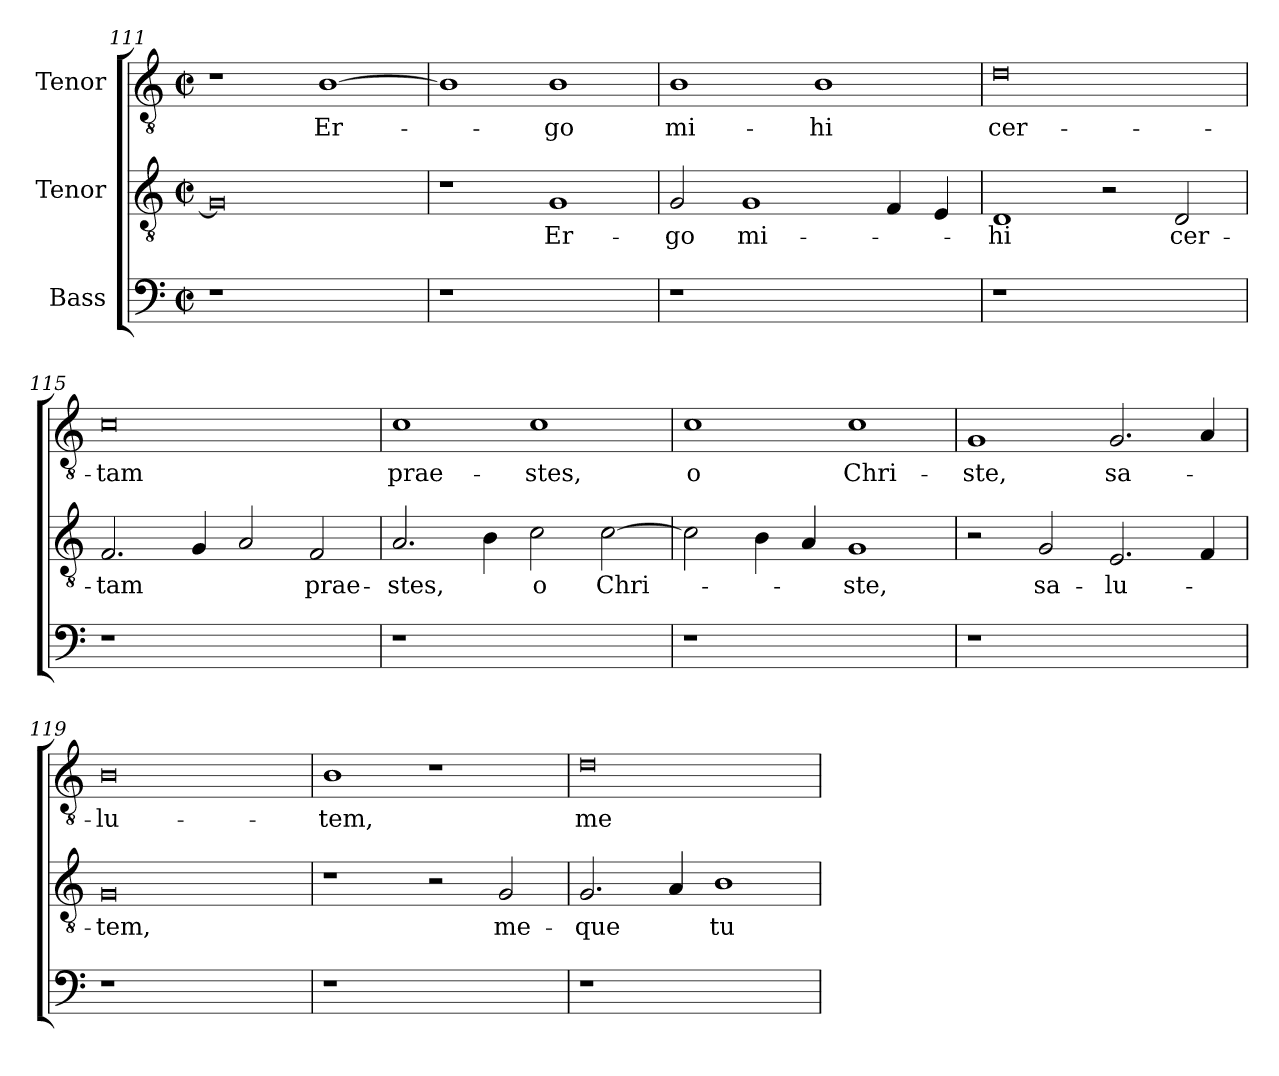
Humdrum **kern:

**kern	**kern	**text	**kern	**text
*part3	*part2	*part2	*part1	*part1
*staff3	*staff2	*staff2	*staff1	*staff1
*I"Bass	*I"Tenor	*	*I"Tenor	*
!!LO:LB:g=z
*clefF4	*clefGv2	*	*clefGv2	*
*	*ITrd7c12	*	*ITrd7c12	*
*k[]	*k[]	*	*k[]	*
*C:	*C:	*	*C:	*
*M2/2	*M2/2	*	*M2/2	*
*met(c|)	*met(c|)	*	*met(c|)	*
=111	=111	=111	=111	=111
!LO:N:vis=1	!	!	!	!
1r	0GGi]	.	1r	.
!	!	!	!	!LO:LY:b:color=#000000
1ryy	.	.	[>1BBi	Er-
=112	=112	=112	=112	=112
!LO:N:vis=1	!	!	!	!
1r	1r	.	1BBi]	.
!	!	!LO:LY:b:color=#000000	!	!
!	!	!	!	!LO:LY:b:color=#000000
1ryy	1GGi	Er-	1BBi	-go
=113	=113	=113	=113	=113
!LO:N:vis=1	!	!	!	!
!	!	!LO:LY:b:color=#000000	!	!
!	!	!	!	!LO:LY:b:color=#000000
1r	2GGi/	-go	1BBi	mi-
!	!	!LO:LY:b:color=#000000	!	!
.	1GGi	mi-	.	.
!	!	!	!	!LO:LY:b:color=#000000
1ryy	.	.	1BBi	-hi
.	4FFi/	.	.	.
.	4EEi/	.	.	.
=114	=114	=114	=114	=114
!LO:N:vis=1	!	!	!	!
!	!	!LO:LY:b:color=#000000	!	!
!	!	!	!	!LO:LY:b:color=#000000
1r	1DDi	-hi	0Di	cer-
1ryy	2r	.	.	.
!	!	!LO:LY:b:color=#000000	!	!
.	2DDi/	cer-	.	.
=115	=115	=115	=115	=115
!LO:N:vis=1	!	!	!	!
!	!	!LO:LY:b:color=#000000	!	!
!	!	!	!	!LO:LY:b:color=#000000
1r	2.FFi/	-tam	0Ci	-tam
.	4GGi/	.	.	.
1ryy	2AAi/	.	.	.
!	!	!LO:LY:b:color=#000000	!	!
.	2FFi/	prae-	.	.
=116	=116	=116	=116	=116
!LO:N:vis=1	!	!	!	!
!	!	!LO:LY:b:color=#000000	!	!
!	!	!	!	!LO:LY:b:color=#000000
1r	2.AAi/	-stes,	1Ci	prae-
.	4BBi\	.	.	.
!	!	!LO:LY:b:color=#000000	!	!
!	!	!	!	!LO:LY:b:color=#000000
1ryy	2Ci\	o	1Ci	-stes,
!	!	!LO:LY:b:color=#000000	!	!
.	[>2Ci\	Chri-	.	.
=117	=117	=117	=117	=117
!LO:N:vis=1	!	!	!	!
!	!	!	!	!LO:LY:b:color=#000000
1r	2Ci\]	.	1Ci	o
.	4BBi\	.	.	.
.	4AAi/	.	.	.
!	!	!LO:LY:b:color=#000000	!	!
!	!	!	!	!LO:LY:b:color=#000000
1ryy	1GGi	-ste,	1Ci	Chri-
!!LO:LB:g=z
=118	=118	=118	=118	=118
!LO:N:vis=1	!	!	!	!
!	!	!	!	!LO:LY:b:color=#000000
1r	2r	.	1GGi	-ste,
!	!	!LO:LY:b:color=#000000	!	!
.	2GGi/	sa-	.	.
!	!	!LO:LY:b:color=#000000	!	!
!	!	!	!	!LO:LY:b:color=#000000
1ryy	2.EEi/	-lu-	2.GGi/	sa-
.	4FFi/	.	4AAi/	.
=119	=119	=119	=119	=119
!LO:N:vis=1	!	!	!	!
!	!	!LO:LY:b:color=#000000	!	!
!	!	!	!	!LO:LY:b:color=#000000
1r	0GGi	-tem,	0BBi	-lu-
1ryy	.	.	.	.
=120	=120	=120	=120	=120
!LO:N:vis=1	!	!	!	!
!	!	!	!	!LO:LY:b:color=#000000
1r	1r	.	1BBi	-tem,
1ryy	2r	.	1r	.
!	!	!LO:LY:b:color=#000000	!	!
.	2GGi/	me-	.	.
=121	=121	=121	=121	=121
!LO:N:vis=1	!	!	!	!
!	!	!LO:LY:b:color=#000000	!	!
!	!	!	!	!LO:LY:b:color=#000000
1r	2.GGi/	-que	0Di	me-
.	4AAi/	.	.	.
!	!	!LO:LY:b:color=#000000	!	!
1ryy	1BBi	tu-	.	.
=	=	=	=	=
*-	*-	*-	*-	*-
